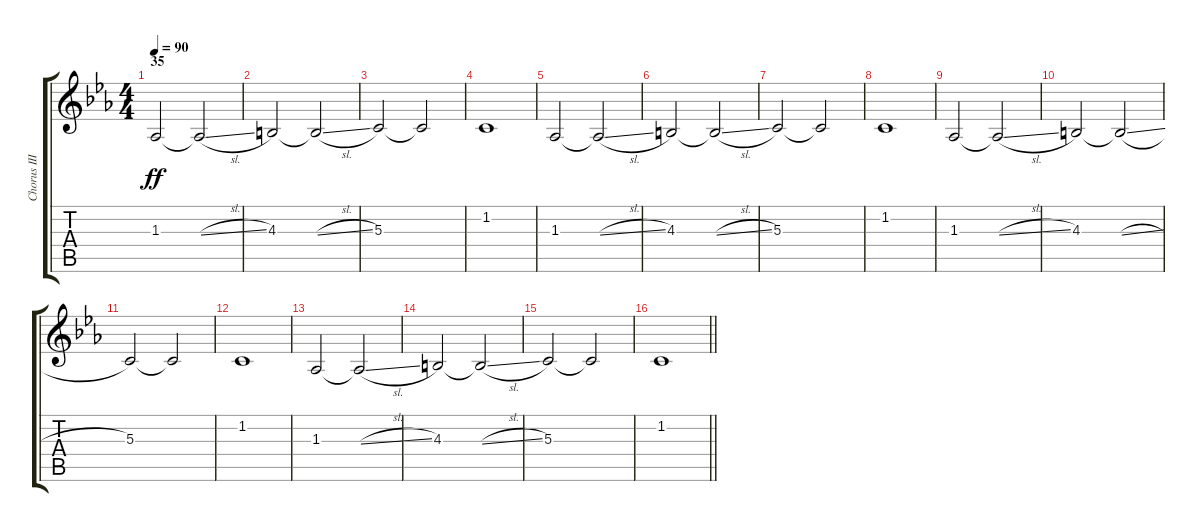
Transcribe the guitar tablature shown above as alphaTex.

\track ("Chorus III" "Chorus III") {instrument voiceoohs}
\staff {score tabs}
\tuning (E4 B3 G3 D3 A2 E2) {hide}
\ts (4 4)
\section ("" "35")
\tempo 90
\clef g2
\ks eb
1.3.2{dy ff} 1.3{sl t}.2 |
4.3.2 4.3{sl t}.2 |
5.3.2 5.3{t}.2 |
1.2.1 |
1.3.2 1.3{sl t}.2 |
4.3.2 4.3{sl t}.2 |
5.3.2 5.3{t}.2 |
1.2.1 |
1.3.2 1.3{sl t}.2 |
4.3.2 4.3{sl t}.2 |
5.3.2 5.3{t}.2 |
1.2.1 |
1.3.2 1.3{sl t}.2 |
4.3.2 4.3{sl t}.2 |
5.3.2 5.3{t}.2 |
\barLineRight lightlight
1.2.1
